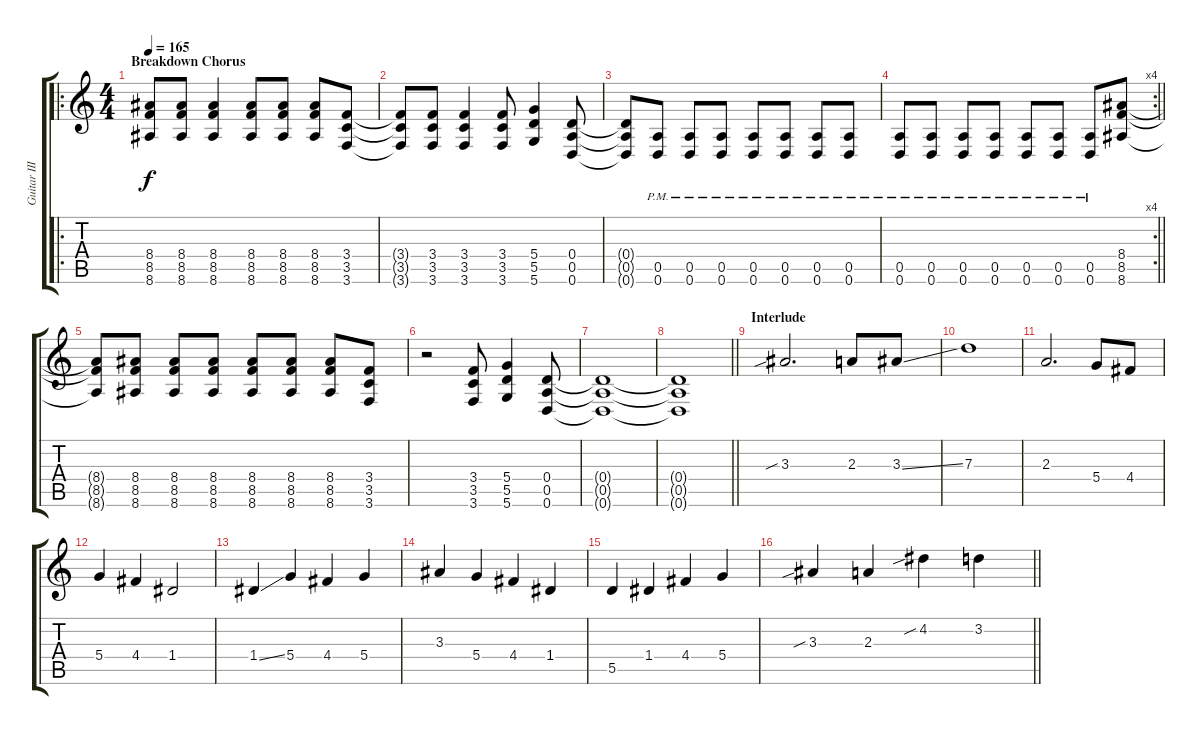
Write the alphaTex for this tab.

\track ("Guitar III" "Guitar III") {instrument distortionguitar}
\staff {score tabs}
\tuning (E4 B3 G3 D3 A2 D2) {hide}
\ro
\ts (4 4)
\section ("" "Breakdown Chorus")
\tempo 165
\clef g2
\ks c
(8.4 8.5 8.6).8{dy f} (8.4 8.5 8.6).8 (8.4 8.5 8.6).4 (8.4 8.5 8.6).8 (8.4 8.5 8.6).8 (8.4 8.5 8.6).8 (3.4 3.5 3.6).8 |
(3.4{t} 3.5{t} 3.6{t}).8 (3.4 3.5 3.6).8 (3.4 3.5 3.6).4 (3.4 3.5 3.6).8 (5.4 5.5 5.6).4 (0.4 0.5 0.6).8 |
(0.4{t} 0.5{t} 0.6{t}).8 (0.5{pm} 0.6{pm}).8 (0.5{pm} 0.6{pm}).8 (0.5{pm} 0.6{pm}).8 (0.5{pm} 0.6{pm}).8 (0.5{pm} 0.6{pm}).8 (0.5{pm} 0.6{pm}).8 (0.5{pm} 0.6{pm}).8 |
\rc 4
\barLineRight lightlight
(0.5{pm} 0.6{pm}).8 (0.5{pm} 0.6{pm}).8 (0.5{pm} 0.6{pm}).8 (0.5{pm} 0.6{pm}).8 (0.5{pm} 0.6{pm}).8 (0.5{pm} 0.6{pm}).8 (0.5{pm} 0.6{pm}).8 (8.4 8.5 8.6).8 |
(8.4{t} 8.5{t} 8.6{t}).8 (8.4 8.5 8.6).8 (8.4 8.5 8.6).8 (8.4 8.5 8.6).8 (8.4 8.5 8.6).8 (8.4 8.5 8.6).8 (8.4 8.5 8.6).8 (3.4 3.5 3.6).8 |
r.2 (3.4 3.5 3.6).8 (5.4 5.5 5.6).4 (0.4 0.5 0.6).8 |
(0.4{t} 0.5{t} 0.6{t}).1 |
\barLineRight lightlight
(0.4{t} 0.5{t} 0.6{t}).1 |
\section ("" "Interlude")
3.3{sib}.2{d} 2.3.8 3.3{ss}.8 |
7.3.1 |
2.3.2{d} 5.4.8 4.4.8 |
5.4.4 4.4.4 1.4.2 |
1.4{ss}.4 5.4.4 4.4.4 5.4.4 |
3.3.4 5.4.4 4.4.4 1.4.4 |
5.5.4 1.4.4 4.4.4 5.4.4 |
\barLineRight lightlight
3.3{sib}.4 2.3.4 4.2{sib}.4 3.2.4
